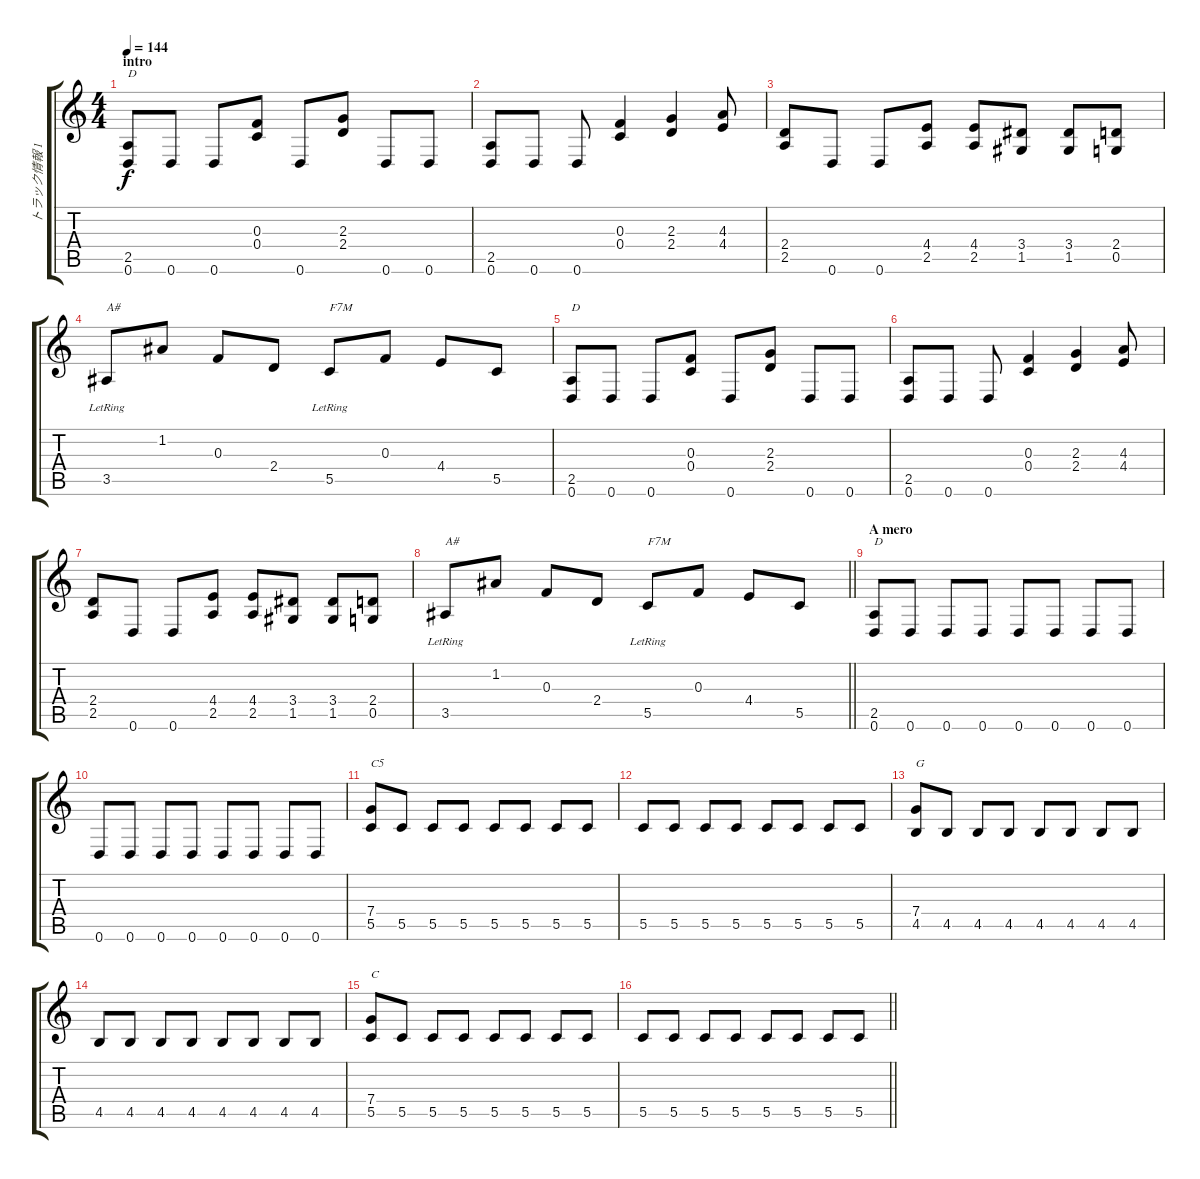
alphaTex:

\track ("トラック情報 1" "トラック情報 1") {instrument distortionguitar}
\staff {score tabs}
\tuning (D4 A3 F3 C3 G2 D2) {hide}
\ts (4 4)
\section ("" "intro")
\tempo 144
\clef g2
\ks c
(2.5 0.6).8{txt "D" dy f instrument distortionguitar} 0.6.8 0.6.8 (0.3 0.4).8 0.6.8 (2.3 2.4).8 0.6.8 0.6.8 |
(2.5 0.6).8 0.6.8 0.6.8 (0.3 0.4).4 (2.3 2.4).4 (4.3 4.4).8 |
(2.4 2.5).8 0.6.8 0.6.8 (4.4 2.5).8 (4.4 2.5).8 (3.4 1.5).8 (3.4 1.5).8 (2.4 0.5).8 |
3.5{lr}.8{txt "A#"} 1.2.8 0.3.8 2.4.8 5.5{lr}.8{txt "F7M"} 0.3.8 4.4.8 5.5.8 |
(2.5 0.6).8{txt "D"} 0.6.8 0.6.8 (0.3 0.4).8 0.6.8 (2.3 2.4).8 0.6.8 0.6.8 |
(2.5 0.6).8 0.6.8 0.6.8 (0.3 0.4).4 (2.3 2.4).4 (4.3 4.4).8 |
(2.4 2.5).8 0.6.8 0.6.8 (4.4 2.5).8 (4.4 2.5).8 (3.4 1.5).8 (3.4 1.5).8 (2.4 0.5).8 |
\barLineRight lightlight
3.5{lr}.8{txt "A#"} 1.2.8 0.3.8 2.4.8 5.5{lr}.8{txt "F7M"} 0.3.8 4.4.8 5.5.8 |
\section ("" "A mero")
(2.5 0.6).8{txt "D"} 0.6.8 0.6.8 0.6.8 0.6.8 0.6.8 0.6.8 0.6.8 |
0.6.8 0.6.8 0.6.8 0.6.8 0.6.8 0.6.8 0.6.8 0.6.8 |
(7.4 5.5).8{txt "C5"} 5.5.8 5.5.8 5.5.8 5.5.8 5.5.8 5.5.8 5.5.8 |
5.5.8 5.5.8 5.5.8 5.5.8 5.5.8 5.5.8 5.5.8 5.5.8 |
(7.4 4.5).8{txt "G"} 4.5.8 4.5.8 4.5.8 4.5.8 4.5.8 4.5.8 4.5.8 |
4.5.8 4.5.8 4.5.8 4.5.8 4.5.8 4.5.8 4.5.8 4.5.8 |
(7.4 5.5).8{txt "C"} 5.5.8 5.5.8 5.5.8 5.5.8 5.5.8 5.5.8 5.5.8 |
\barLineRight lightlight
5.5.8 5.5.8 5.5.8 5.5.8 5.5.8 5.5.8 5.5.8 5.5.8
